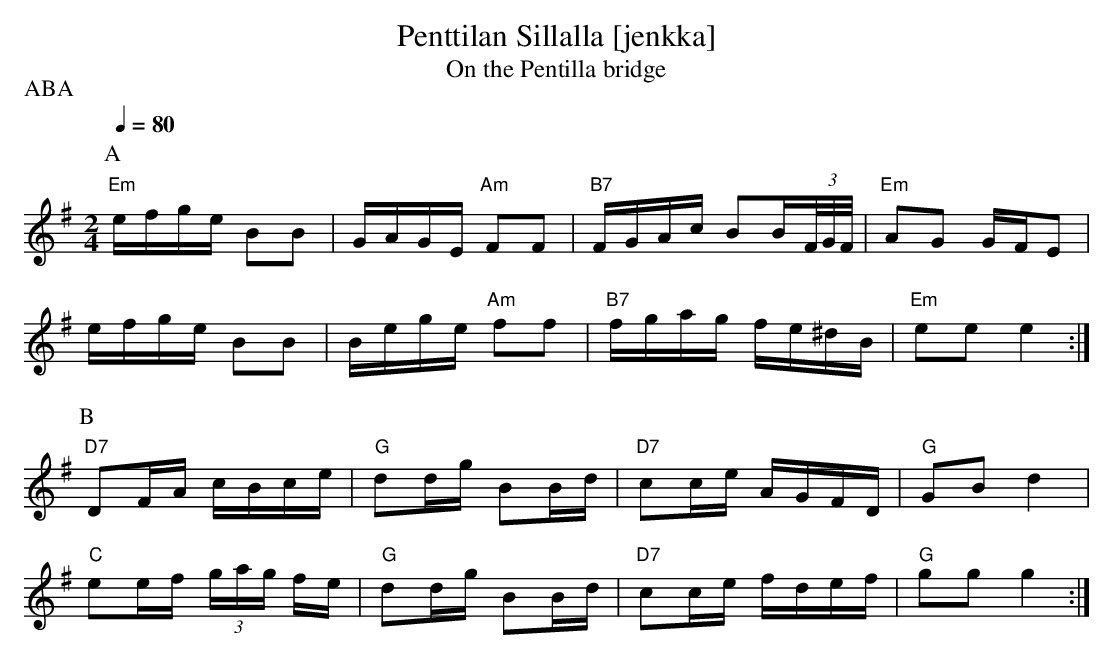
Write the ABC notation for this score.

X:1
T:Penttilan Sillalla [jenkka]
T:On the Pentilla bridge
M:2/4
L:1/16
Q:1/4=80
P:ABA
K:EMin
P:A
"Em"efge B2B2|GAGE "Am"F2F2|"B7"FGAc B2B(3F/G/F/|"Em"A2G2 GFE2|
    efge B2B2|Bege "Am"f2f2|"B7"fgag fe^dB      |"Em"e2e2 e4 :|
P:B
"D7"D2FA   cBce  |"G"d2dg B2Bd|"D7"c2ce AGFD|"G"G2B2 d4 |
"C" e2ef (3gag fe|"G"d2dg B2Bd|"D7"c2ce fdef|"G"g2g2 g4:|
